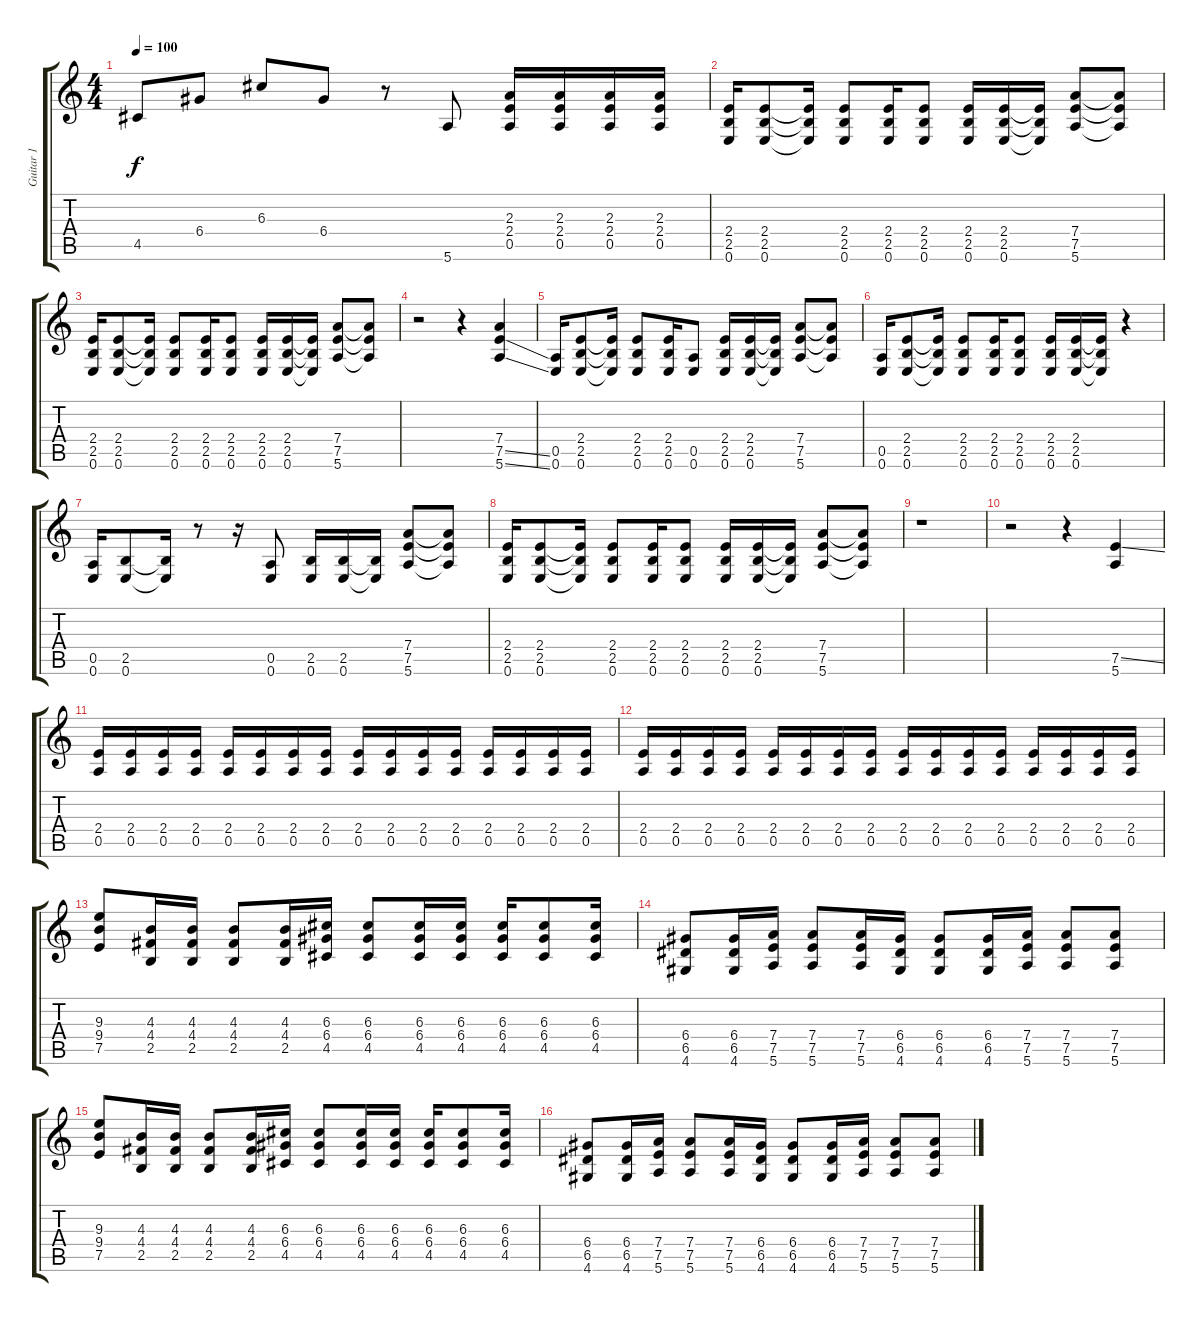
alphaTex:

\track ("Guitar 1" "Guitar 1") {instrument distortionguitar}
\staff {score tabs}
\tuning (E4 B3 G3 D3 A2 E2) {hide}
\ts (4 4)
\tempo 100
\clef g2
\ks c
4.5.8{dy f} 6.4.8 6.3.8 6.4.8 r.8 5.6.8 (2.3 2.4 0.5).16{volume 16 instrument distortionguitar} (2.3 2.4 0.5).16 (2.3 2.4 0.5).16 (2.3 2.4 0.5).16 |
(2.4 2.5 0.6).16 (2.4 2.5 0.6).8 (2.4{t} 2.5{t} 0.6{t}).16 (2.4 2.5 0.6).8 (2.4 2.5 0.6).16 (2.4 2.5 0.6).8 (2.4 2.5 0.6).16 (2.4 2.5 0.6).16 (2.4{t} 2.5{t} 0.6{t}).16 (7.4 7.5 5.6).8 (7.4{t} 7.5{t} 5.6{t}).8 |
(2.4 2.5 0.6).16 (2.4 2.5 0.6).8 (2.4{t} 2.5{t} 0.6{t}).16 (2.4 2.5 0.6).8 (2.4 2.5 0.6).16 (2.4 2.5 0.6).8 (2.4 2.5 0.6).16 (2.4 2.5 0.6).16 (2.4{t} 2.5{t} 0.6{t}).16 (7.4 7.5 5.6).8 (7.4{t} 7.5{t} 5.6{t}).8 |
r.2 r.4 (7.4 7.5{ss} 5.6{ss}).4 |
(0.5 0.6).16 (2.4 2.5 0.6).8 (2.4{t} 2.5{t} 0.6{t}).16 (2.4 2.5 0.6).8 (2.4 2.5 0.6).16 (0.5 0.6).8 (2.4 2.5 0.6).16 (2.4 2.5 0.6).16 (2.4{t} 2.5{t} 0.6{t}).16 (7.4 7.5 5.6).8 (7.4{t} 7.5{t} 5.6{t}).8 |
(0.5 0.6).16 (2.4 2.5 0.6).8 (2.4{t} 2.5{t} 0.6{t}).16 (2.4 2.5 0.6).8 (2.4 2.5 0.6).16 (2.4 2.5 0.6).8 (2.4 2.5 0.6).16 (2.4 2.5 0.6).16 (2.4{t} 2.5{t} 0.6{t}).16 r.4 |
(0.5 0.6).16 (2.5 0.6).8 (2.5{t} 0.6{t}).16 r.8 r.16 (0.5 0.6).8 (2.5 0.6).16 (2.5 0.6).16 (2.5{t} 0.6{t}).16 (7.4 7.5 5.6).8 (7.4{t} 7.5{t} 5.6{t}).8 |
(2.4 2.5 0.6).16 (2.4 2.5 0.6).8 (2.4{t} 2.5{t} 0.6{t}).16 (2.4 2.5 0.6).8 (2.4 2.5 0.6).16 (2.4 2.5 0.6).8 (2.4 2.5 0.6).16 (2.4 2.5 0.6).16 (2.4{t} 2.5{t} 0.6{t}).16 (7.4 7.5 5.6).8 (7.4{t} 7.5{t} 5.6{t}).8 |
r.1 |
r.2 r.4 (7.5{ss} 5.6).4 |
(2.4 0.5).16 (2.4 0.5).16 (2.4 0.5).16 (2.4 0.5).16 (2.4 0.5).16 (2.4 0.5).16 (2.4 0.5).16 (2.4 0.5).16 (2.4 0.5).16 (2.4 0.5).16 (2.4 0.5).16 (2.4 0.5).16 (2.4 0.5).16 (2.4 0.5).16 (2.4 0.5).16 (2.4 0.5).16 |
(2.4 0.5).16 (2.4 0.5).16 (2.4 0.5).16 (2.4 0.5).16 (2.4 0.5).16 (2.4 0.5).16 (2.4 0.5).16 (2.4 0.5).16 (2.4 0.5).16 (2.4 0.5).16 (2.4 0.5).16 (2.4 0.5).16 (2.4 0.5).16 (2.4 0.5).16 (2.4 0.5).16 (2.4 0.5).16 |
(9.3 9.4 7.5).8 (4.3 4.4 2.5).16 (4.3 4.4 2.5).16 (4.3 4.4 2.5).8 (4.3 4.4 2.5).16 (6.3 6.4 4.5).16 (6.3 6.4 4.5).8 (6.3 6.4 4.5).16 (6.3 6.4 4.5).16 (6.3 6.4 4.5).16 (6.3 6.4 4.5).8 (6.3 6.4 4.5).16 |
(6.4 6.5 4.6).8 (6.4 6.5 4.6).16 (7.4 7.5 5.6).16 (7.4 7.5 5.6).8 (7.4 7.5 5.6).16 (6.4 6.5 4.6).16 (6.4 6.5 4.6).8 (6.4 6.5 4.6).16 (7.4 7.5 5.6).16 (7.4 7.5 5.6).8 (7.4 7.5 5.6).8 |
(9.3 9.4 7.5).8 (4.3 4.4 2.5).16 (4.3 4.4 2.5).16 (4.3 4.4 2.5).8 (4.3 4.4 2.5).16 (6.3 6.4 4.5).16 (6.3 6.4 4.5).8 (6.3 6.4 4.5).16 (6.3 6.4 4.5).16 (6.3 6.4 4.5).16 (6.3 6.4 4.5).8 (6.3 6.4 4.5).16 |
(6.4 6.5 4.6).8 (6.4 6.5 4.6).16 (7.4 7.5 5.6).16 (7.4 7.5 5.6).8 (7.4 7.5 5.6).16 (6.4 6.5 4.6).16 (6.4 6.5 4.6).8 (6.4 6.5 4.6).16 (7.4 7.5 5.6).16 (7.4 7.5 5.6).8 (7.4 7.5 5.6).8
